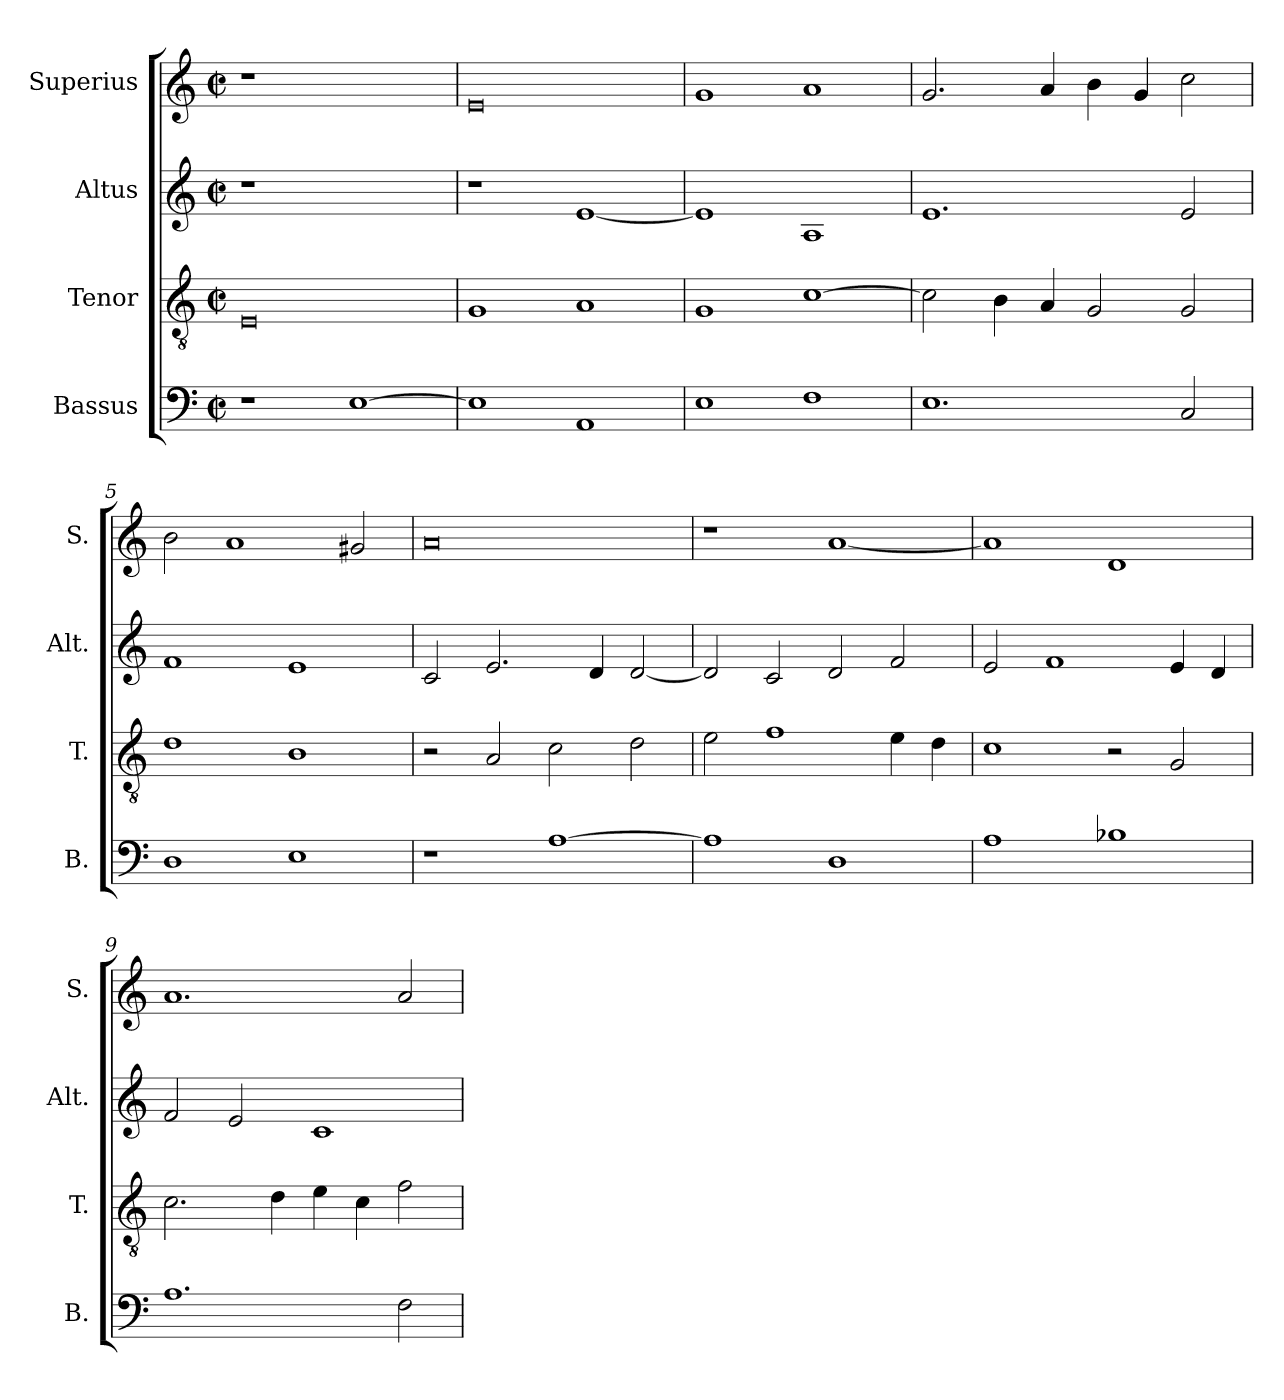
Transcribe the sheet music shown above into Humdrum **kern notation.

**kern	**kern	**kern	**kern
*part4	*part3	*part2	*part1
*staff4	*staff3	*staff2	*staff1
*I"Bassus	*I"Tenor	*I"Altus	*I"Superius
*I'B.	*I'T.	*I'Alt.	*I'S.
!!LO:PB:g=z
*clefF4	*clefGv2	*clefG2	*clefG2
*	*ITrd7c12	*	*
*k[]	*k[]	*k[]	*k[]
*C:	*C:	*C:	*C:
*M2/2	*M2/2	*M2/2	*M2/2
*met(c|)	*met(c|)	*met(c|)	*met(c|)
=1	=1	=1	=1
!	!	!LO:N:vis=1	!LO:N:vis=1
1r	0EEi	1r	1r
[>1Ei	.	1ryy	1ryy
=2	=2	=2	=2
1Ei]	1GGi	1r	0ei
1AAi	1AAi	[<1ei	.
=3	=3	=3	=3
1Ei	1GGi	1ei]	1gi
1Fi	[>1Ci	1Ai	1ai
=4	=4	=4	=4
1.Ei	2Ci\]	1.ei	2.gi/
.	4BBi\	.	.
.	4AAi/	.	4ai/
.	2GGi/	.	4bi\
.	.	.	4gi/
2Ci/	2GGi/	2ei/	2cci\
=5	=5	=5	=5
1Di	1Di	1fi	2bi\
.	.	.	1ai
1Ei	1BBi	1ei	.
.	.	.	2g#Xi/
!!LO:LB:g=z
=6	=6	=6	=6
1r	2r	2ci/	0ai
.	2AAi/	2.ei/	.
[>1Ai	2Ci\	.	.
.	.	4di/	.
.	2Di\	[<2di/	.
=7	=7	=7	=7
1Ai]	2Ei\	2di/]	1r
.	1Fi	2ci/	.
1Di	.	2di/	[<1ai
.	4Ei\	2fi/	.
.	4Di\	.	.
=8	=8	=8	=8
1Ai	1Ci	2ei/	1ai]
.	.	1fi	.
1B-Xi	2r	.	1di
.	2GGi/	4ei/	.
.	.	4di/	.
=9	=9	=9	=9
1.Ai	2.Ci\	2fi/	1.ai
.	.	2ei/	.
.	4Di\	.	.
.	4Ei\	1ci	.
.	4Ci\	.	.
2Fi\	2Fi\	.	2ai/
=	=	=	=
*-	*-	*-	*-
